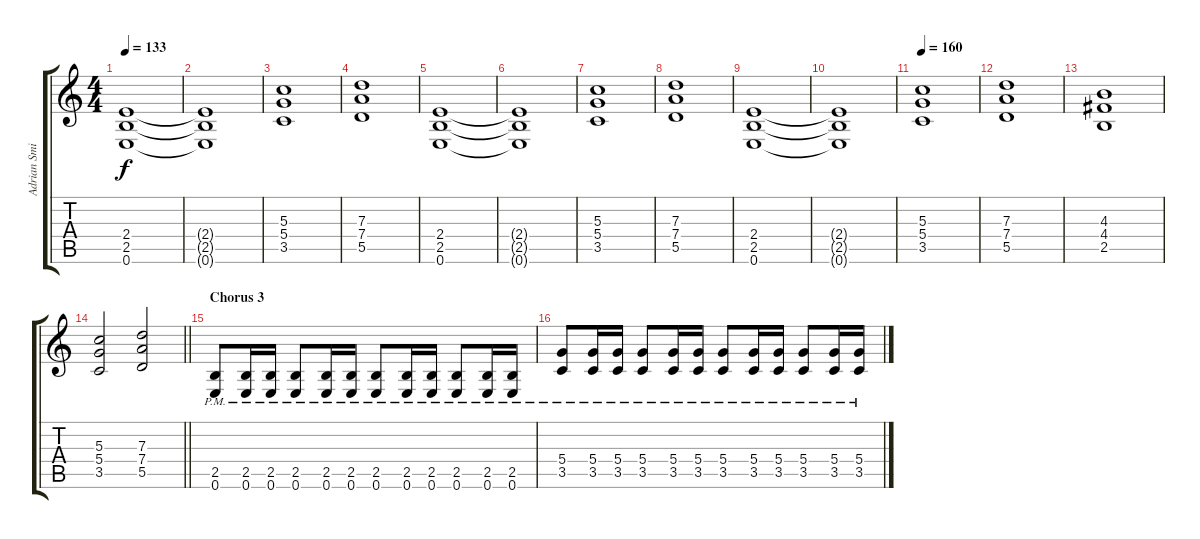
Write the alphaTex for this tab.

\track ("Adrian Smith" "Adrian Smi") {instrument overdrivenguitar}
\staff {score tabs}
\tuning (E4 B3 G3 D3 A2 E2) {hide}
\ts (4 4)
\tempo 133
\clef g2
\ks c
(2.4 2.5 0.6).1{dy f} |
(2.4{t} 2.5{t} 0.6{t}).1 |
(5.3 5.4 3.5).1 |
(7.3 7.4 5.5).1 |
(2.4 2.5 0.6).1 |
(2.4{t} 2.5{t} 0.6{t}).1 |
(5.3 5.4 3.5).1 |
(7.3 7.4 5.5).1 |
(2.4 2.5 0.6).1 |
(2.4{t} 2.5{t} 0.6{t}).1 |
\tempo 160
(5.3 5.4 3.5).1 |
(7.3 7.4 5.5).1 |
(4.3 4.4 2.5).1 |
\barLineRight lightlight
(5.3 5.4 3.5).2 (7.3 7.4 5.5).2 |
\section ("" "Chorus 3")
(2.5{pm} 0.6{pm}).8 (2.5{pm} 0.6{pm}).16 (2.5{pm} 0.6{pm}).16 (2.5{pm} 0.6{pm}).8 (2.5{pm} 0.6{pm}).16 (2.5{pm} 0.6{pm}).16 (2.5{pm} 0.6{pm}).8 (2.5{pm} 0.6{pm}).16 (2.5{pm} 0.6{pm}).16 (2.5{pm} 0.6{pm}).8 (2.5{pm} 0.6{pm}).16 (2.5{pm} 0.6{pm}).16 |
(5.4{pm} 3.5{pm}).8 (5.4{pm} 3.5{pm}).16 (5.4{pm} 3.5{pm}).16 (5.4{pm} 3.5{pm}).8 (5.4{pm} 3.5{pm}).16 (5.4{pm} 3.5{pm}).16 (5.4{pm} 3.5{pm}).8 (5.4{pm} 3.5{pm}).16 (5.4{pm} 3.5{pm}).16 (5.4{pm} 3.5{pm}).8 (5.4{pm} 3.5{pm}).16 (5.4{pm} 3.5{pm}).16
